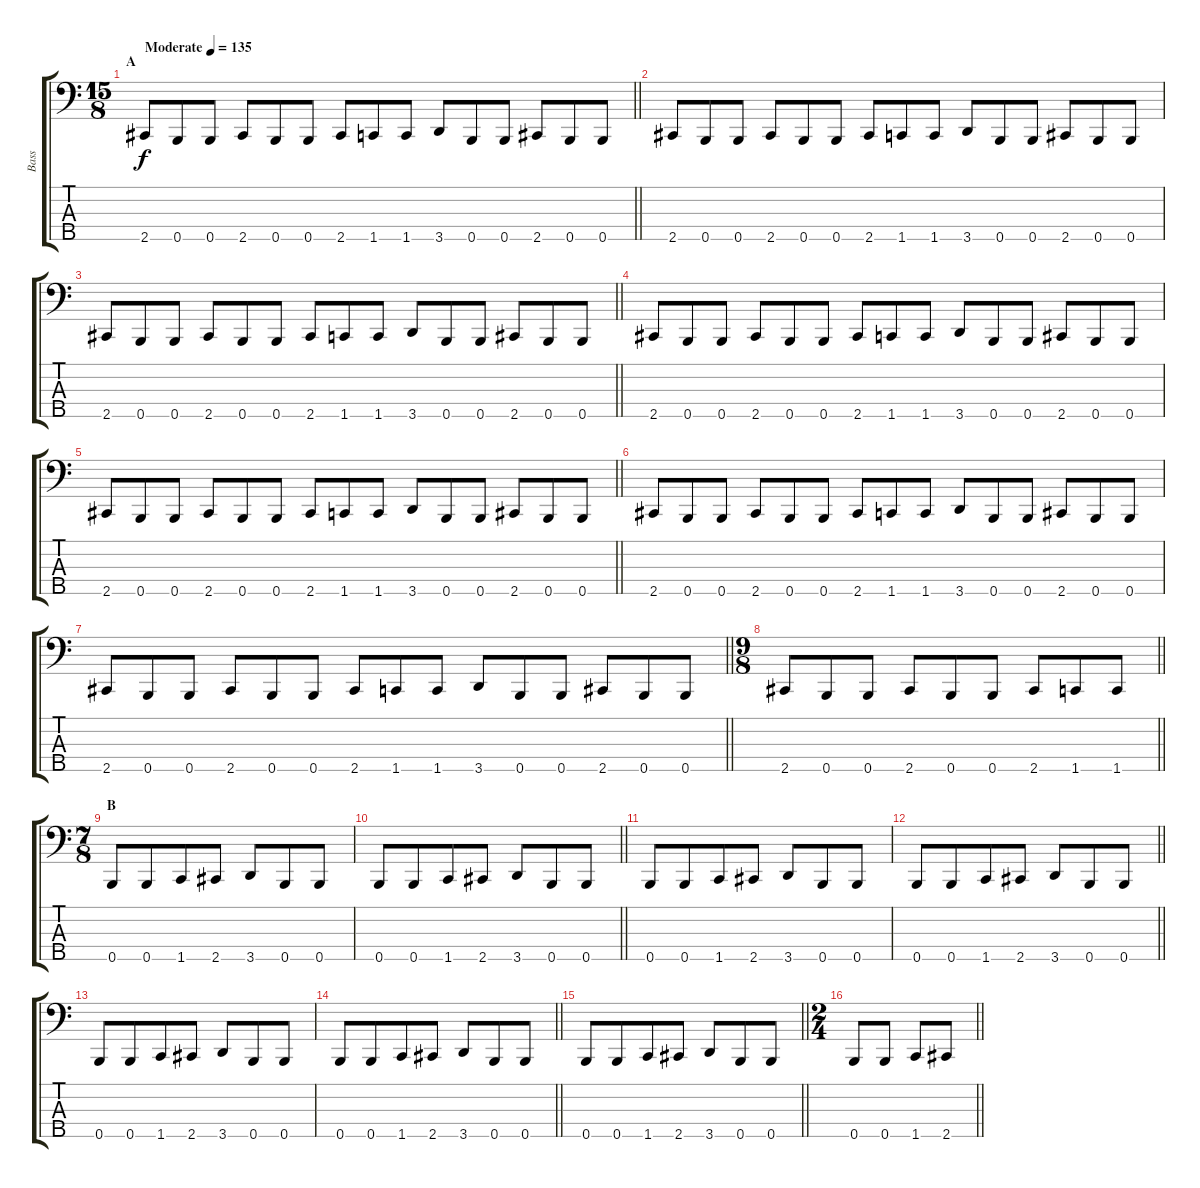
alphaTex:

\track ("Bass" "Bass") {instrument distortionguitar}
\staff {score tabs}
\tuning (G2 D2 A1 E1 B0) {hide}
\ts (15 8)
\section ("" "A")
\tempo (135 "Moderate")
\clef f4
\barLineRight lightlight
\ks c
2.5.8{dy f instrument distortionguitar} 0.5.8 0.5.8 2.5.8 0.5.8 0.5.8 2.5.8 1.5.8 1.5.8 3.5.8 0.5.8 0.5.8 2.5.8 0.5.8 0.5.8 |
2.5.8 0.5.8 0.5.8 2.5.8 0.5.8 0.5.8 2.5.8 1.5.8 1.5.8 3.5.8 0.5.8 0.5.8 2.5.8 0.5.8 0.5.8 |
\barLineRight lightlight
2.5.8 0.5.8 0.5.8 2.5.8 0.5.8 0.5.8 2.5.8 1.5.8 1.5.8 3.5.8 0.5.8 0.5.8 2.5.8 0.5.8 0.5.8 |
2.5.8 0.5.8 0.5.8 2.5.8 0.5.8 0.5.8 2.5.8 1.5.8 1.5.8 3.5.8 0.5.8 0.5.8 2.5.8 0.5.8 0.5.8 |
\barLineRight lightlight
2.5.8 0.5.8 0.5.8 2.5.8 0.5.8 0.5.8 2.5.8 1.5.8 1.5.8 3.5.8 0.5.8 0.5.8 2.5.8 0.5.8 0.5.8 |
2.5.8 0.5.8 0.5.8 2.5.8 0.5.8 0.5.8 2.5.8 1.5.8 1.5.8 3.5.8 0.5.8 0.5.8 2.5.8 0.5.8 0.5.8 |
\barLineRight lightlight
2.5.8 0.5.8 0.5.8 2.5.8 0.5.8 0.5.8 2.5.8 1.5.8 1.5.8 3.5.8 0.5.8 0.5.8 2.5.8 0.5.8 0.5.8 |
\ts (9 8)
\barLineRight lightlight
2.5.8 0.5.8 0.5.8 2.5.8 0.5.8 0.5.8 2.5.8 1.5.8 1.5.8 |
\ts (7 8)
\section ("" "B")
0.5.8 0.5.8 1.5.8 2.5.8 3.5.8 0.5.8 0.5.8 |
\barLineRight lightlight
0.5.8 0.5.8 1.5.8 2.5.8 3.5.8 0.5.8 0.5.8 |
0.5.8 0.5.8 1.5.8 2.5.8 3.5.8 0.5.8 0.5.8 |
\barLineRight lightlight
0.5.8 0.5.8 1.5.8 2.5.8 3.5.8 0.5.8 0.5.8 |
0.5.8 0.5.8 1.5.8 2.5.8 3.5.8 0.5.8 0.5.8 |
\barLineRight lightlight
0.5.8 0.5.8 1.5.8 2.5.8 3.5.8 0.5.8 0.5.8 |
\barLineRight lightlight
0.5.8 0.5.8 1.5.8 2.5.8 3.5.8 0.5.8 0.5.8 |
\ts (2 4)
\barLineRight lightlight
0.5.8 0.5.8 1.5.8 2.5.8
